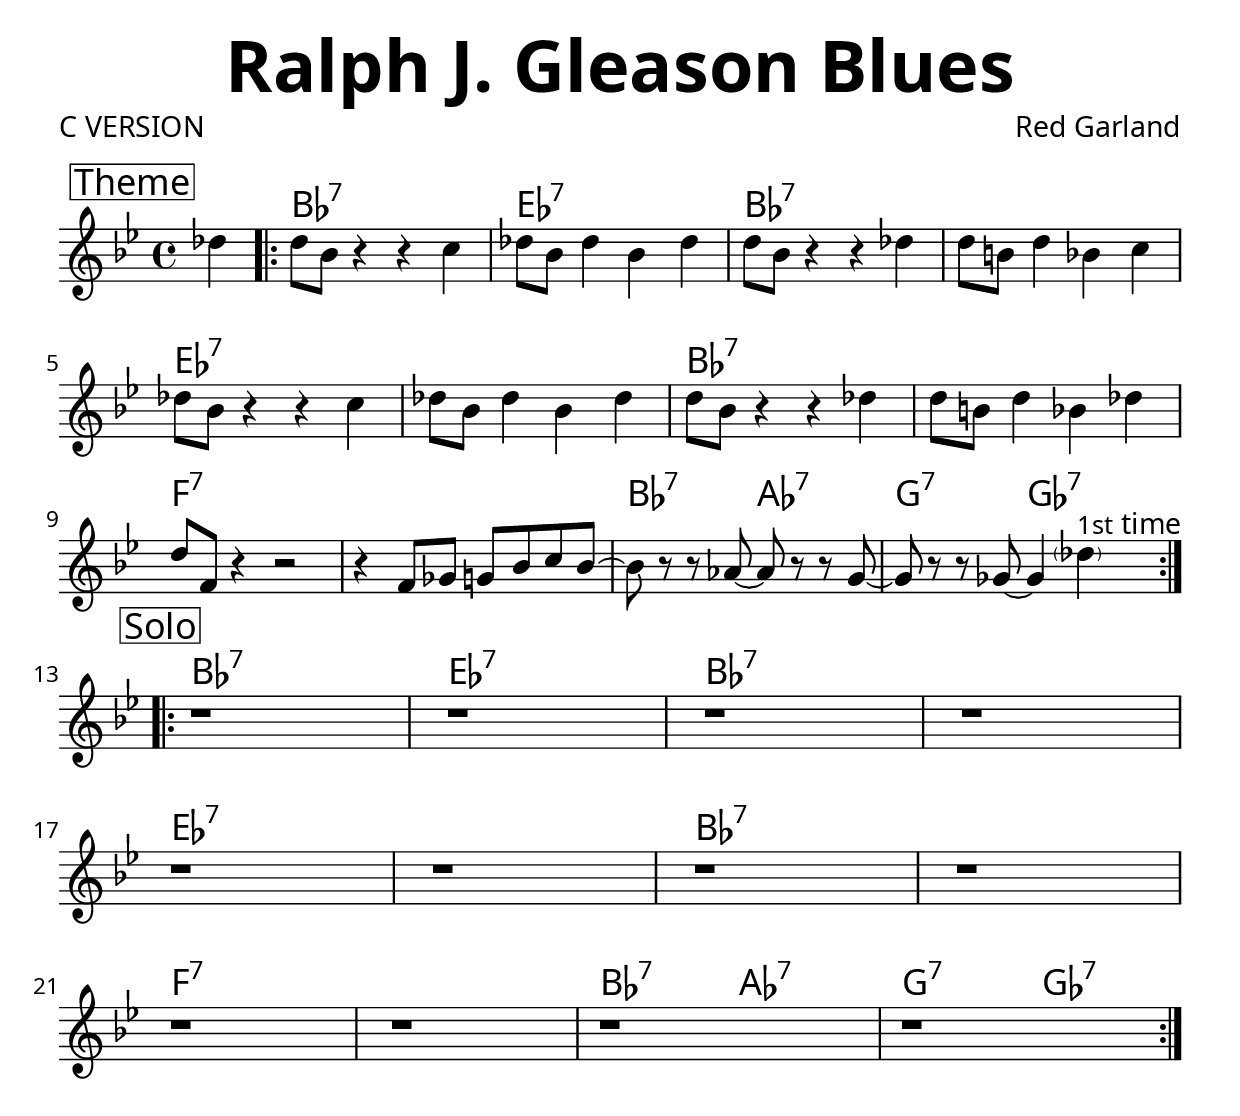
\version "2.18.0"
\include "./AccordsJazzDefs.ly"
\language "deutsch"

myStaffSize = #25
#(set-global-staff-size myStaffSize)
#(set-default-paper-size "a4")
\paper {
  #(define fonts ( make-pango-font-tree
                   "Dom casual"
                   "Tex Gyre Termes"
                   "lilyjazzchord"
                   (/ myStaffSize 20)
                   )
     )
  indent = 0
  top-markup-spacing.padding = #4
  markup-system-spacing.padding = #2
}

\header {
  title = \markup{\fontsize #+4 "Ralph J. Gleason Blues"}
  %subtitle = "(slo. Lu - cija)"
  poet = "C VERSION"
  composer = "Red Garland"
}

note = \relative c'' {
  \key b \major
  \once \override Score.RehearsalMark.break-align-symbols = #'(time-signature)
  \once \override Score.TimeSignature.break-align-anchor = #3.2
  \mark \markup{\box Theme}
  \partial 4
  des4 |
  %\once \override Score.RehearsalMark.break-align-symbols = #'(key-signature)
  %\once \override Score.TimeSignature.break-align-anchor-alignment = #LEFT
  \bar ".|:"
  d8 b r4 r4 c |
  des8 b des4 b des4 |
  d8 b r4 r4 des |
  d8 h d4 b c |
  des8 b r4 r c |
  des8 b des4 b des4 |
  d8 b r4 r4 des |
  d8 h d4 b4 des |
  d8 f,8 r4 r2 |
  r4 f8 ges g b c8 b8 ~ |
  b8 r8 r as8 ~ as8 r8 r g8 ~ |
  %\once \override M
  g8 r8 r ges8 ~ ges4 \parenthesize des'4^\markup{\general-align #X #LEFT {\small 1st time}} |
  \bar ":|.|:" 
  \break
  
  \mark \markup{\box Solo}
  \once \override Score.RehearsalMark.X-offset = #5
  r1 | r | r | r | \break
  r1 | r | r | r | \break
  r1 | r | r | r | \break
  \bar ":|."
}

akordi = \chordmode {
  \semiGermanChords
  \set chordChanges = ##t
  
  \skip 4
  b1:7 | es:7 | b:7 | b:7 |
  es1:7 | es1:7 | b1:7 | b:7 |
  f1:7 | f1:7 | b2:7 as2:7 | g2:7 ges2:7 | 
  b1:7 | es:7 | b:7 | b:7 |
  es1:7 | es1:7 | b1:7 | b:7 |
  f1:7 | f1:7 | b2:7 as2:7 | g2:7 ges2:7 | 
}

kiticaA = \lyricmode {
  \set stanza = "1."
  \override Lyrics.LyricText.font-series = #'bold
  Kon -- kre -- tan sam a za te -- be pre -- kon -- kre -- ten
  od -- bi -- jaš me a u tvoj ži -- vot sam u -- ple -- ten.
  O -- pu -- sti se, o -- pu -- sti se, me -- ni pre -- pu -- sti se. __
  
  S'to -- bom se ne -- zna jel si svije -- tlost il ta -- ma
  ni -- ti se ne -- zna jel si vru -- ća il hla -- dna al
  daj mi se ja -- vi i dan mi u -- ljep -- šaj Lu -- ci -- ja. __
}


kiticaB = \lyricmode {
  \set stanza = "2."
  Do -- sta je sad, sa -- da stvar -- no mi je do -- sta
  že -- lim te al u tvom sr -- cu za me' ne -- ma mje -- sta
}

\score {
  <<
    \new ChordNames {\akordi }
    \new Staff {\note }
    %\addlyrics \kiticaA
    %\addlyrics \kiticaB
  >>
  
  \layout {
    \context {
      \Score markFormatter = #format-mark-box-letters
    }
    \context {
      % \Lyrics \override LyricText #'font-size = #-2
      %   \override LyricText #'font-name = "Tex Gyre Termes"
    }
  }
  \midi {
    \context {
      \Staff
      \remove "Staff_performer"
    }
    \context {
      \Voice
      \consists "Staff_performer"      
    }
    \tempo 4 = 127 
  }
}